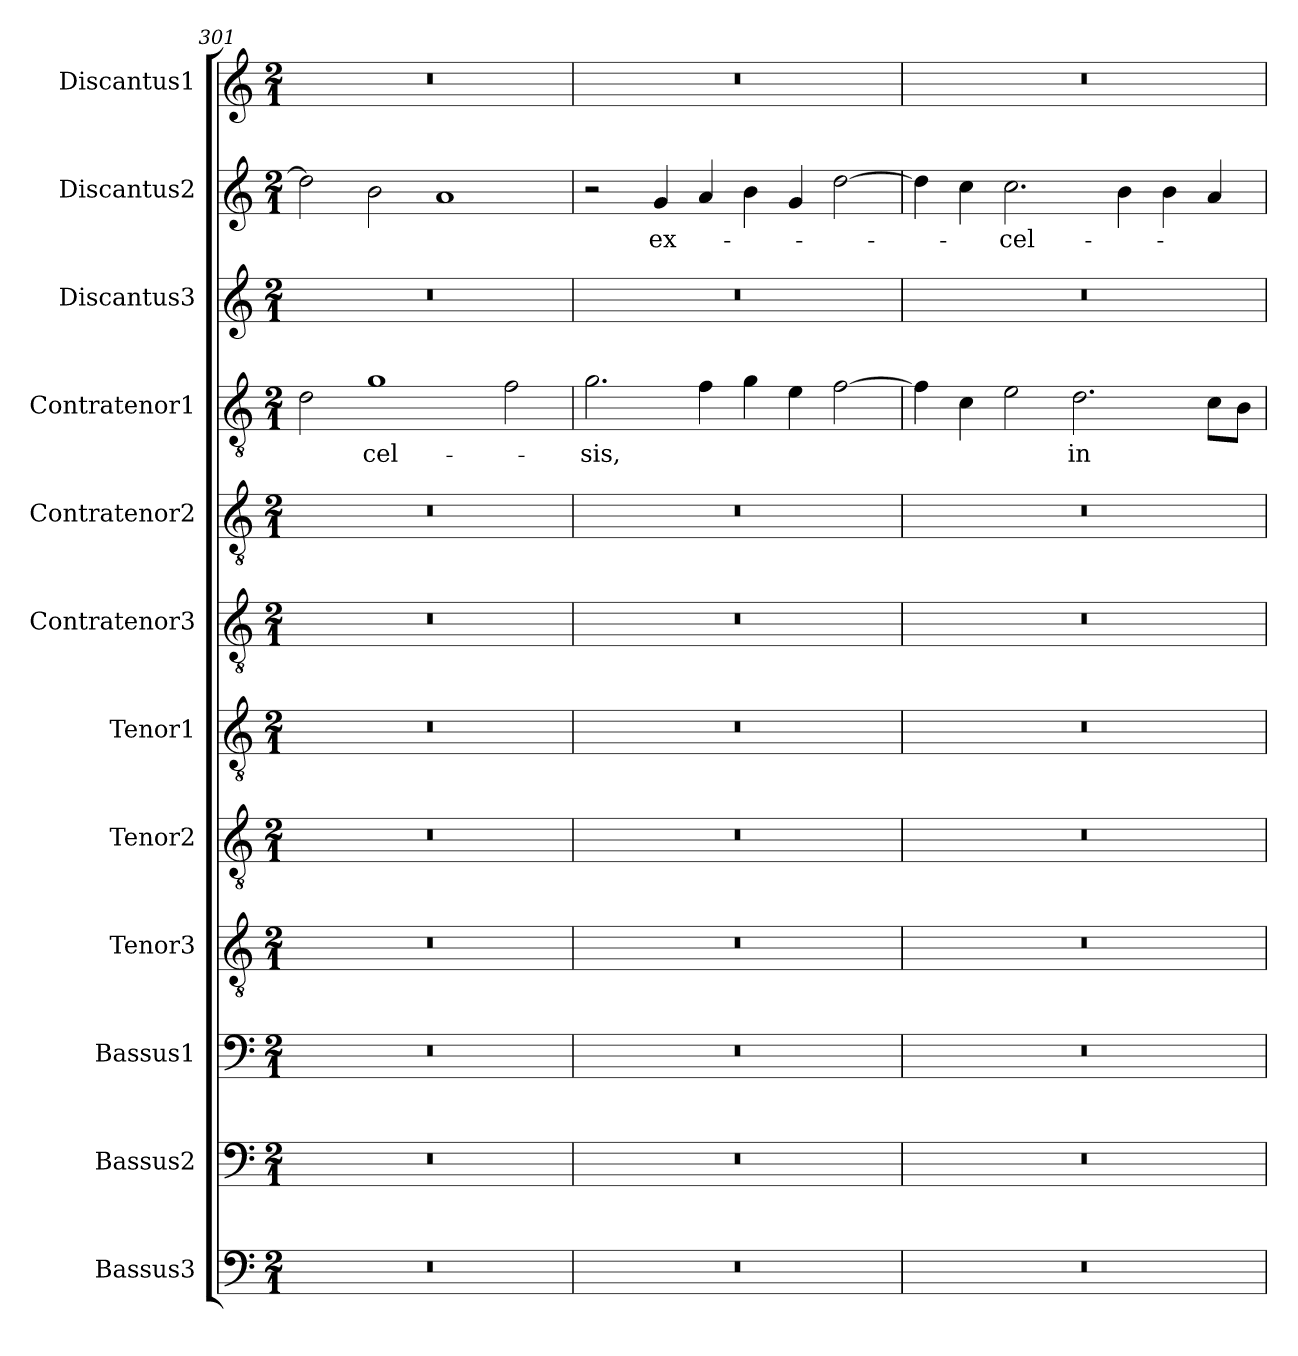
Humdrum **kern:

**kern	**kern	**kern	**kern	**kern	**kern	**kern	**kern	**kern	**text	**kern	**kern	**text	**kern
*part12	*part11	*part10	*part9	*part8	*part7	*part6	*part5	*part4	*part4	*part3	*part2	*part2	*part1
*staff12	*staff11	*staff10	*staff9	*staff8	*staff7	*staff6	*staff5	*staff4	*staff4	*staff3	*staff2	*staff2	*staff1
*I"Bassus3	*I"Bassus2	*I"Bassus1	*I"Tenor3	*I"Tenor2	*I"Tenor1	*I"Contratenor3	*I"Contratenor2	*I"Contratenor1	*	*I"Discantus3	*I"Discantus2	*	*I"Discantus1
*I'B3	*I'B2	*I'B1	*I'T3	*I'T2	*I'T1	*I'Ct3	*I'Ct2	*I'Ct1	*	*I'D3	*I'D2	*	*I'D1
*clefF4	*clefF4	*clefF4	*clefGv2	*clefGv2	*clefGv2	*clefGv2	*clefGv2	*clefGv2	*	*clefG2	*clefG2	*	*clefG2
*k[]	*k[]	*k[]	*k[]	*k[]	*k[]	*k[]	*k[]	*k[]	*	*k[]	*k[]	*	*k[]
*M2/1	*M2/1	*M2/1	*M2/1	*M2/1	*M2/1	*M2/1	*M2/1	*M2/1	*	*M2/1	*M2/1	*	*M2/1
=301	=301	=301	=301	=301	=301	=301	=301	=301	=301	=301	=301	=301	=301
0r	0r	0r	0r	0r	0r	0r	0r	2d	.	0r	2dd]	.	0r
.	.	.	.	.	.	.	.	1g	-cel-	.	2b	.	.
.	.	.	.	.	.	.	.	.	.	.	1a	.	.
.	.	.	.	.	.	.	.	2f	.	.	.	.	.
=302	=302	=302	=302	=302	=302	=302	=302	=302	=302	=302	=302	=302	=302
0r	0r	0r	0r	0r	0r	0r	0r	2.g	-sis,	0r	2r	.	0r
.	.	.	.	.	.	.	.	.	.	.	4g	ex-	.
.	.	.	.	.	.	.	.	4f	.	.	4a	.	.
.	.	.	.	.	.	.	.	4g	.	.	4b	.	.
.	.	.	.	.	.	.	.	4e	.	.	4g	.	.
.	.	.	.	.	.	.	.	[2f	.	.	[2dd	.	.
=303	=303	=303	=303	=303	=303	=303	=303	=303	=303	=303	=303	=303	=303
0r	0r	0r	0r	0r	0r	0r	0r	4f]	.	0r	4dd]	.	0r
.	.	.	.	.	.	.	.	4c	.	.	4cc	.	.
.	.	.	.	.	.	.	.	2e	.	.	2.cc	-cel-	.
.	.	.	.	.	.	.	.	2.d	in	.	.	.	.
.	.	.	.	.	.	.	.	.	.	.	4b	.	.
.	.	.	.	.	.	.	.	.	.	.	4b	.	.
.	.	.	.	.	.	.	.	8cL	.	.	4a	.	.
.	.	.	.	.	.	.	.	8BJ	.	.	.	.	.
=	=	=	=	=	=	=	=	=	=	=	=	=	=
*-	*-	*-	*-	*-	*-	*-	*-	*-	*-	*-	*-	*-	*-
